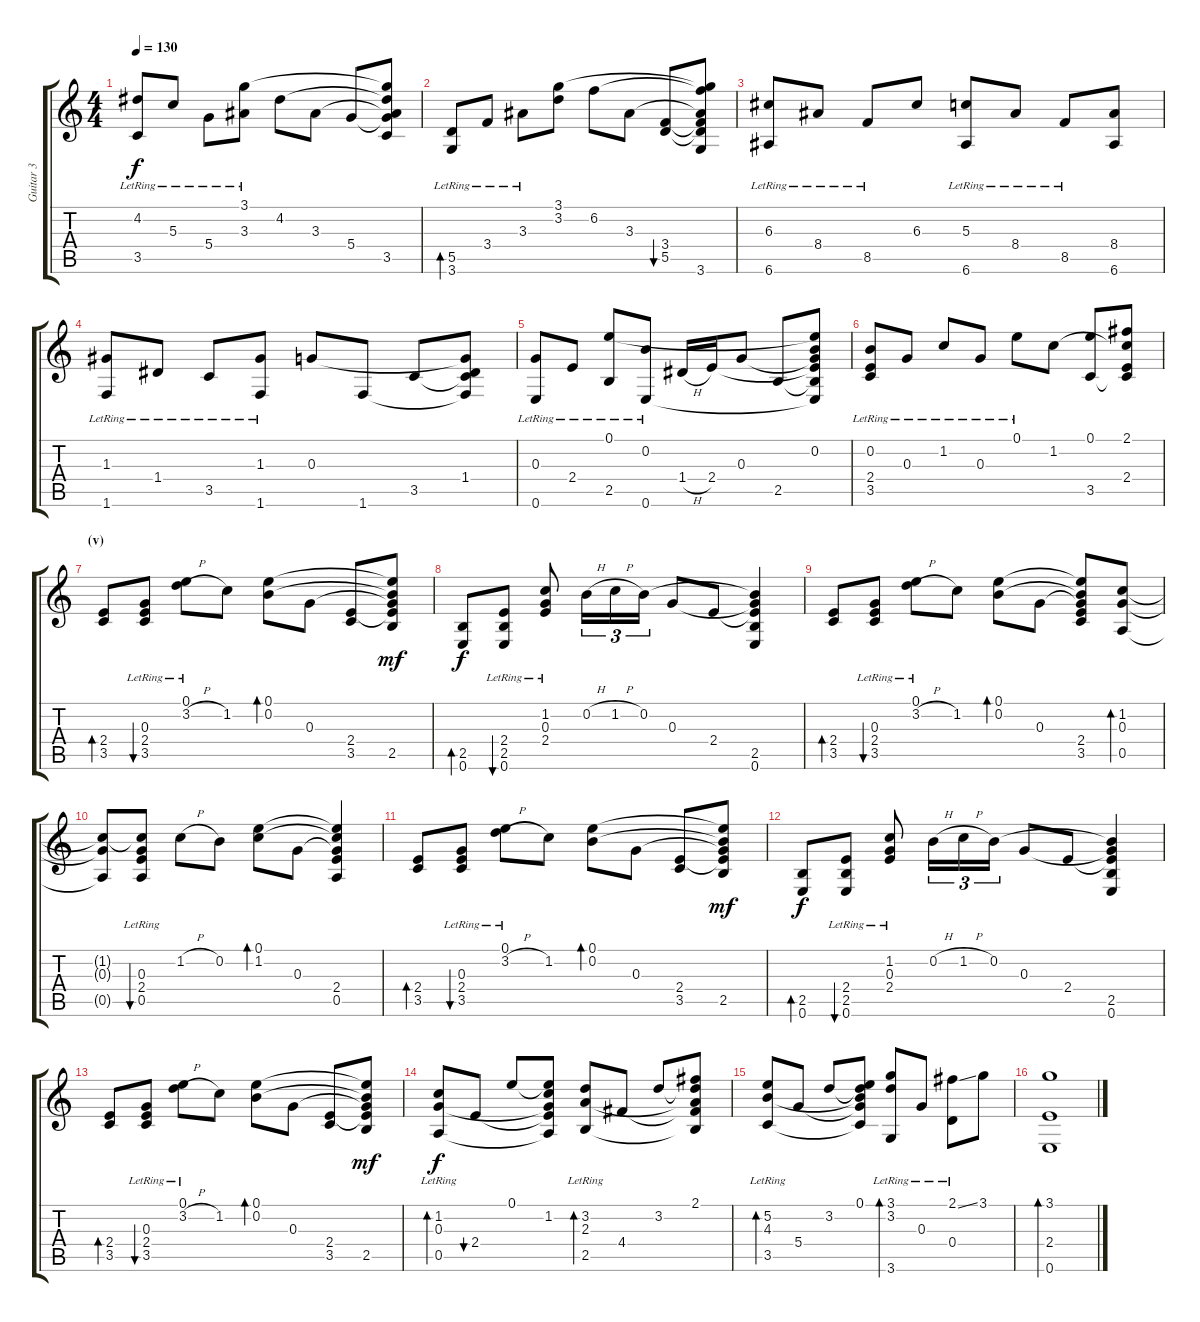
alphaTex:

\track ("Guitar 3" "Guitar 3") {instrument distortionguitar}
\staff {score tabs}
\tuning (E4 B3 G3 D3 A2 E2) {hide}
\ts (4 4)
\tempo 130
\clef g2
\ks c
(4.2{lr} 3.5{lr}).8{dy f} 5.3{lr}.8 5.4{lr}.8 (3.1 3.3{lr}).8 4.2.8 3.3.8 5.4.8 (3.1{t} 4.2{t} 3.3{t} 5.4{t} 3.5).8 |
(5.5{lr} 3.6{lr}).8{bd 60} 3.4{lr}.8 3.3{lr}.8 (3.1 3.2).8 6.2.8 3.3.8 (3.4 5.5).8{bu 60} (3.1{t} 6.2{t} 3.3{t} 3.4{t} 5.5{t} 3.6).8 |
(6.3{lr} 6.6{lr}).8{volume 13 balance 8 instrument acousticguitarsteel} 8.4{lr}.8 8.5{lr}.8 6.3.8 (5.3{lr} 6.6{lr}).8 8.4{lr}.8 8.5{lr}.8 (8.4 6.6).8 |
(1.3{lr} 1.6{lr}).8{instrument acousticguitarsteel} 1.4{lr}.8 3.5{lr}.8 (1.3 1.6{lr}).8 0.3.8 1.6.8 3.5.8 (0.3{t} 1.4 3.5{t} 1.6{t}).8 |
(0.3{lr} 0.6{lr}).8 2.4{lr}.8 (0.1 2.5{lr}).8 (0.2{lr} 0.6).8 1.4{h}.16 2.4.16 0.3.8 2.5.8 (0.1{t} 0.2 0.3{t} 2.4{t} 2.5{t} 0.6{t}).8 |
(0.2{lr} 2.4{lr} 3.5{lr}).8 0.3{lr}.8 1.2{lr}.8 0.3{lr}.8 0.1{lr}.8 1.2.8 (0.1 3.5).8 (2.1 1.2{t} 2.4 3.5{t}).8 |
\section ("" "(v)")
(2.4 3.5).8{bd 120 volume 14 instrument acousticguitarsteel} (0.3{lr} 2.4{lr} 3.5{lr}).8{bu 120} (0.1{lr} 3.2{h}).8 1.2.8 (0.1 0.2).8{bd 60} 0.3.8 (2.4 3.5).8 (0.1{t} 0.2{t} 0.3{t} 2.4{t} 2.5).8{dy mf} |
(2.5 0.6).8{bd 60 dy f} (2.4 2.5{lr} 0.6{lr}).8{bu 60} (1.2 0.3{lr} 2.4{lr}).8 0.2{h}.16{tu (3 2)} 1.2{h}.16{tu (3 2)} 0.2.16{tu (3 2)} 0.3.8 2.4.8 (0.2{t} 0.3{t} 2.4{t} 2.5 0.6).4 |
(2.4 3.5).8{bd 120 volume 14 instrument acousticguitarsteel} (0.3{lr} 2.4{lr} 3.5{lr}).8{bu 120} (0.1{lr} 3.2{h}).8 1.2.8 (0.1 0.2).8{bd 60} 0.3.8 (0.1{t} 0.2{t} 0.3{t} 2.4 3.5).8 (1.2 0.3 0.5).8{bd 60} |
(1.2{t} 0.3{t} 0.5{t}).8{instrument acousticguitarsteel} (1.2{t} 0.3{lr} 2.4{lr} 0.5{lr}).8{bu 60} 1.2{h}.8 0.2.8 (0.1 1.2).8{bd 60} 0.3.8 (0.1{t} 1.2{t} 0.3{t} 2.4 0.5).4 |
(2.4 3.5).8{bd 120 volume 14 instrument acousticguitarsteel} (0.3{lr} 2.4{lr} 3.5{lr}).8{bu 120} (0.1{lr} 3.2{h}).8 1.2.8 (0.1 0.2).8{bd 60} 0.3.8 (2.4 3.5).8 (0.1{t} 0.2{t} 0.3{t} 2.4{t} 2.5).8{dy mf} |
(2.5 0.6).8{bd 60 dy f} (2.4 2.5{lr} 0.6{lr}).8{bu 60} (1.2 0.3{lr} 2.4{lr}).8 0.2{h}.16{tu (3 2)} 1.2{h}.16{tu (3 2)} 0.2.16{tu (3 2)} 0.3.8 2.4.8 (0.2{t} 0.3{t} 2.4{t} 2.5 0.6).4 |
(2.4 3.5).8{bd 120 volume 14 instrument acousticguitarsteel} (0.3{lr} 2.4{lr} 3.5{lr}).8{bu 120} (0.1{lr} 3.2{h}).8 1.2.8 (0.1 0.2).8{bd 60} 0.3.8 (2.4 3.5).8 (0.1{t} 0.2{t} 0.3{t} 2.4{t} 2.5).8{dy mf} |
(1.2{lr} 0.3 0.5).8{bd 60 dy f instrument acousticguitarsteel} 2.4.8{bu 60} 0.1.8 (0.1{t} 1.2 0.3{t} 2.4{t} 0.5{t}).8 (3.2{lr} 2.3 2.5).8{bd 60} 4.4.8 3.2.8 (2.1 3.2{t} 2.3{t} 4.4{t} 2.5{t}).8 |
(5.2{lr} 4.3 3.5).8{bd 60} 5.4.8 3.2.8 (0.1 3.2{t} 4.3{t} 5.4{t} 3.5{t}).8 (3.1{lr} 3.2{lr} 3.6{lr}).8{bd 60} 0.3{lr}.8 (2.1{ss} 0.4{lr}).8 3.1.8 |
(3.1 2.4 0.6).1{bd 60}
